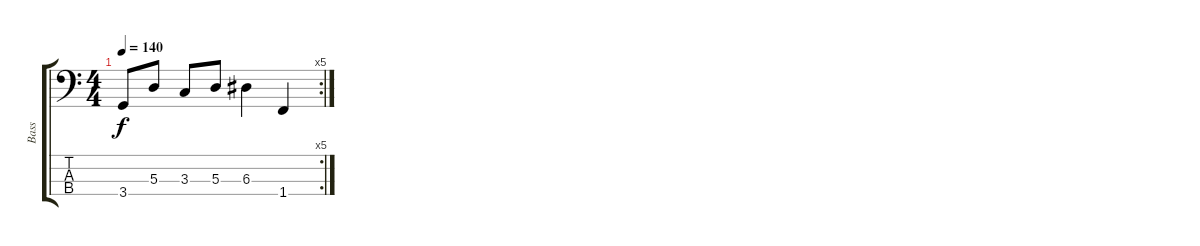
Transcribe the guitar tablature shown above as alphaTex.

\track ("Bass" "Bass") {instrument electricbasspick}
\staff {score tabs}
\tuning (G2 D2 A1 E1) {hide}
\rc 5
\ts (4 4)
\tempo 140
\clef f4
\ks c
3.4.8{dy f} 5.3.8 3.3.8 5.3.8 6.3.4 1.4.4
